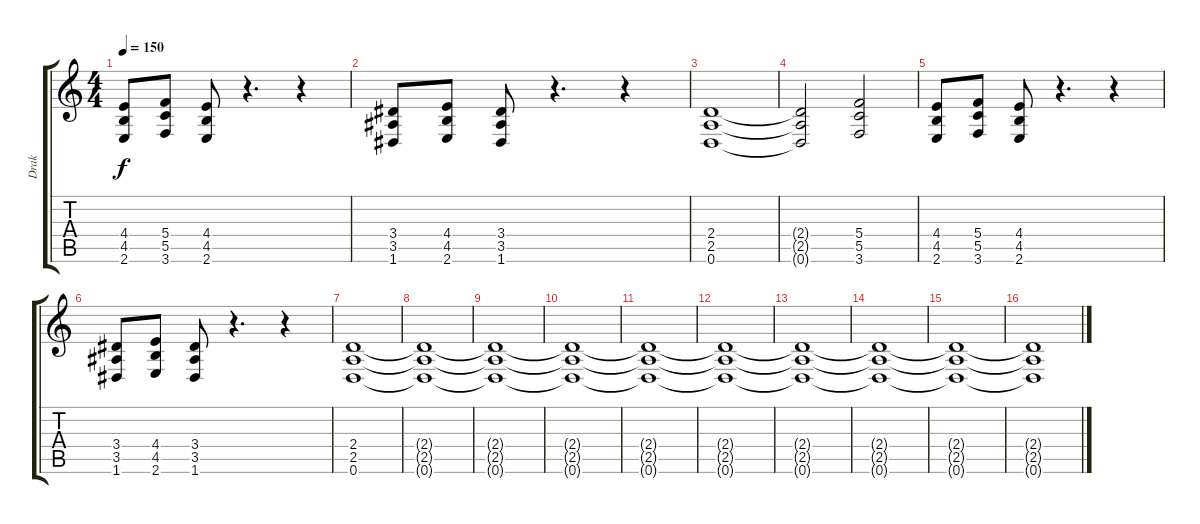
\track ("Drak" "Drak") {instrument distortionguitar}
\staff {score tabs}
\tuning (D4 A3 F3 C3 G2 D2) {hide}
\ts (4 4)
\tempo 150
\clef g2
\ks c
(4.4 4.5 2.6).8{dy f} (5.4 5.5 3.6).8 (4.4 4.5 2.6).8 r.4{d} r.4 |
(3.4 3.5 1.6).8 (4.4 4.5 2.6).8 (3.4 3.5 1.6).8 r.4{d} r.4 |
(2.4 2.5 0.6).1 |
(2.4{t} 2.5{t} 0.6{t}).2 (5.4 5.5 3.6).2 |
(4.4 4.5 2.6).8 (5.4 5.5 3.6).8 (4.4 4.5 2.6).8 r.4{d} r.4 |
(3.4 3.5 1.6).8 (4.4 4.5 2.6).8 (3.4 3.5 1.6).8 r.4{d} r.4 |
(2.4 2.5 0.6).1 |
(2.4{t} 2.5{t} 0.6{t}).1 |
(2.4{t} 2.5{t} 0.6{t}).1 |
(2.4{t} 2.5{t} 0.6{t}).1 |
(2.4{t} 2.5{t} 0.6{t}).1 |
(2.4{t} 2.5{t} 0.6{t}).1 |
(2.4{t} 2.5{t} 0.6{t}).1 |
(2.4{t} 2.5{t} 0.6{t}).1 |
(2.4{t} 2.5{t} 0.6{t}).1 |
(2.4{t} 2.5{t} 0.6{t}).1
